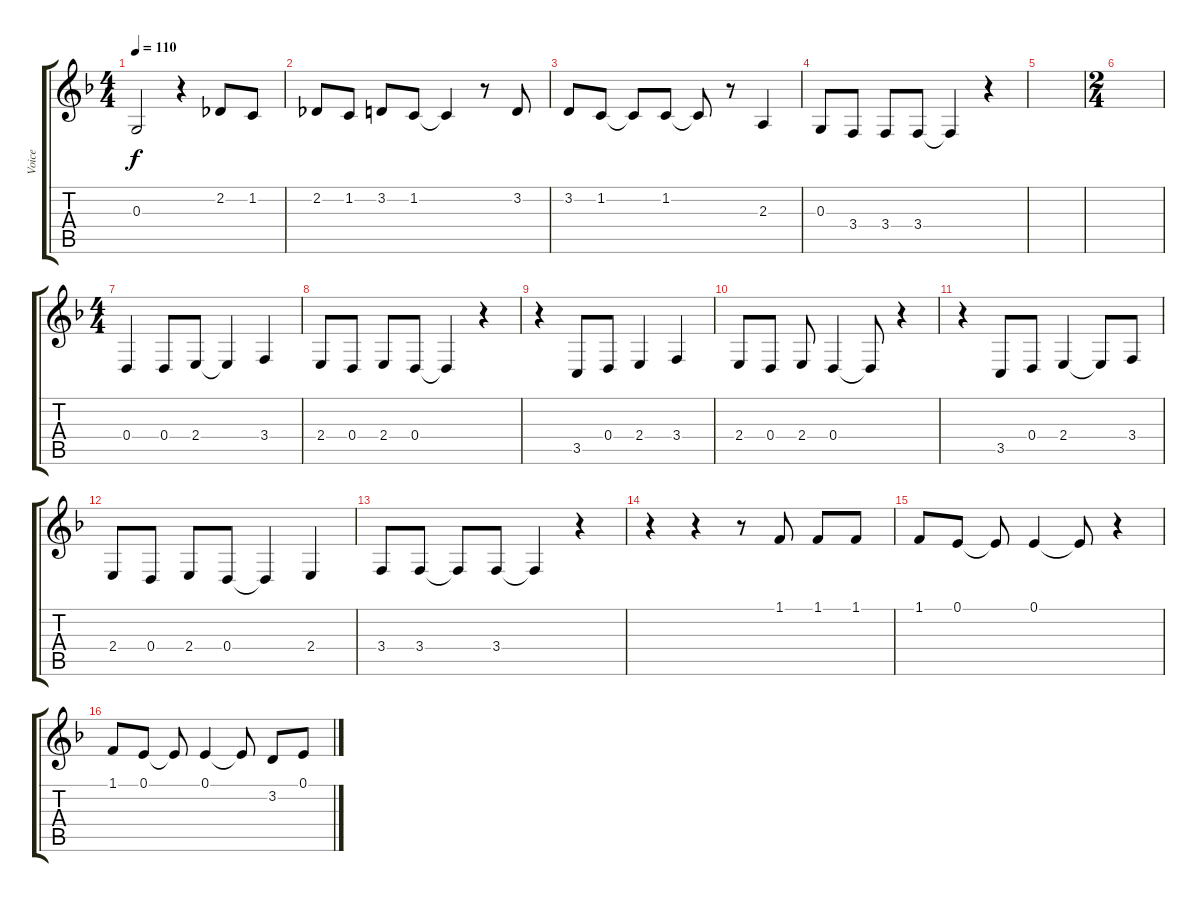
\track ("Voice" "Voice") {instrument accordion}
\staff {score tabs}
\tuning (E4 B3 G3 D3 A2 E2) {hide}
\ts (4 4)
\tempo 110
\clef g2
\ks f
0.3{t}.2{dy f} r.4 2.2.8 1.2.8 |
2.2.8 1.2.8 3.2.8 1.2.8 1.2{t}.4 r.8 3.2.8 |
3.2.8 1.2.8 1.2{t}.8 1.2.8 1.2{t}.8 r.8 2.3.4 |
0.3.8 3.4.8 3.4.8 3.4.8 3.4{t}.4 r.4 |
|
\ts (2 4)
|
\ts (4 4)
0.4.4 0.4.8 2.4.8 2.4{t}.4 3.4.4 |
2.4.8 0.4.8 2.4.8 0.4.8 0.4{t}.4 r.4 |
r.4 3.5.8 0.4.8 2.4.4 3.4.4 |
2.4.8 0.4.8 2.4.8 0.4.4 0.4{t}.8 r.4 |
r.4 3.5.8 0.4.8 2.4.4 2.4{t}.8 3.4.8 |
2.4.8 0.4.8 2.4.8 0.4.8 0.4{t}.4 2.4.4 |
3.4.8 3.4.8 3.4{t}.8 3.4.8 3.4{t}.4 r.4 |
r.4 r.4 r.8 1.1.8 1.1.8 1.1.8 |
1.1.8 0.1.8 0.1{t}.8 0.1.4 0.1{t}.8 r.4 |
1.1.8 0.1.8 0.1{t}.8 0.1.4 0.1{t}.8 3.2.8 0.1.8
